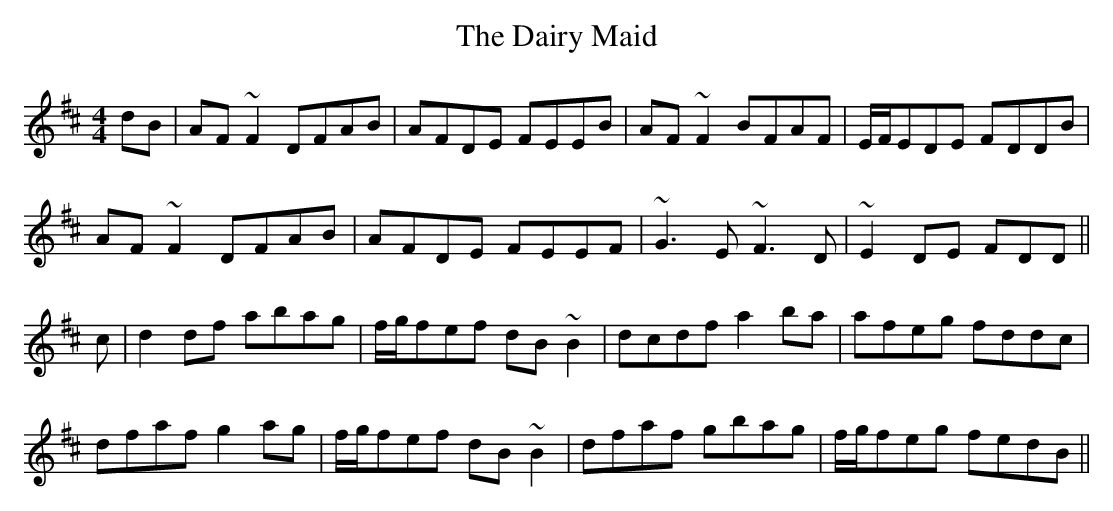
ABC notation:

X:1
T: The Dairy Maid
M: 4/4
L: 1/8
K: Dmaj
dB|AF~F2 DFAB|AFDE FEEB|AF~F2 BFAF|E/F/EDE FDDB|
AF~F2 DFAB|AFDE FEEF|~G3E ~F3D|~E2DE FDD||
c|d2df abag|f/g/fef dB~B2|dcdf a2ba|afeg fddc|
dfaf g2ag|f/g/fef dB~B2|dfaf gbag|f/g/feg fedB||
